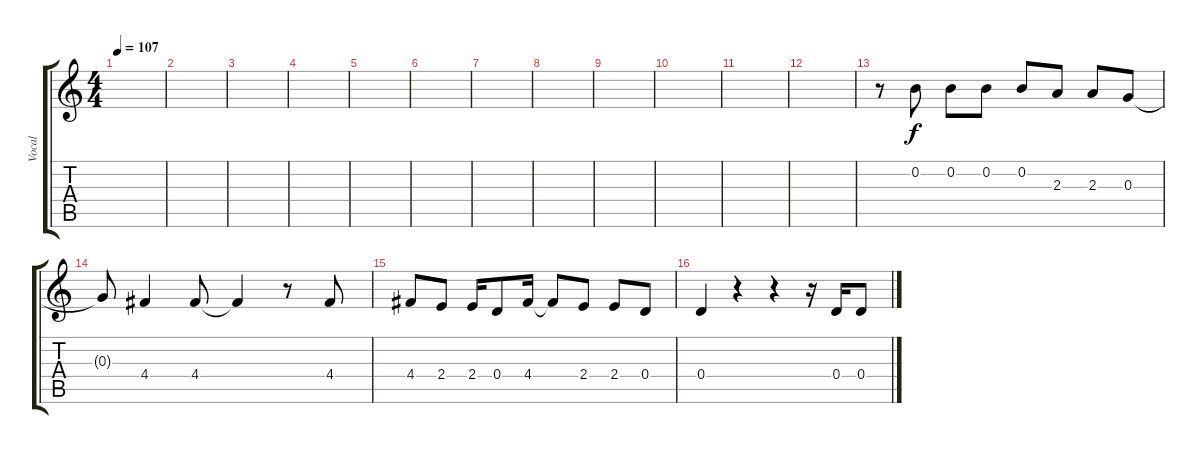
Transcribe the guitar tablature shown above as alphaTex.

\track ("Vocal" "Vocal") {instrument acousticguitarnylon}
\staff {score tabs}
\tuning (E4 B3 G3 D3 A2 E2) {hide}
\ts (4 4)
\tempo 107
\clef g2
\ks c
|
|
|
|
|
|
|
|
|
|
|
|
r.8 0.2.8 0.2.8 0.2.8 0.2.8 2.3.8 2.3.8 0.3.8 |
0.3{t}.8 4.4.4 4.4.8 4.4{t}.4 r.8 4.4.8 |
4.4.8 2.4.8 2.4.16 0.4.8 4.4.16 4.4{t}.8 2.4.8 2.4.8 0.4.8 |
0.4.4 r.4 r.4 r.16 0.4.16 0.4.8
